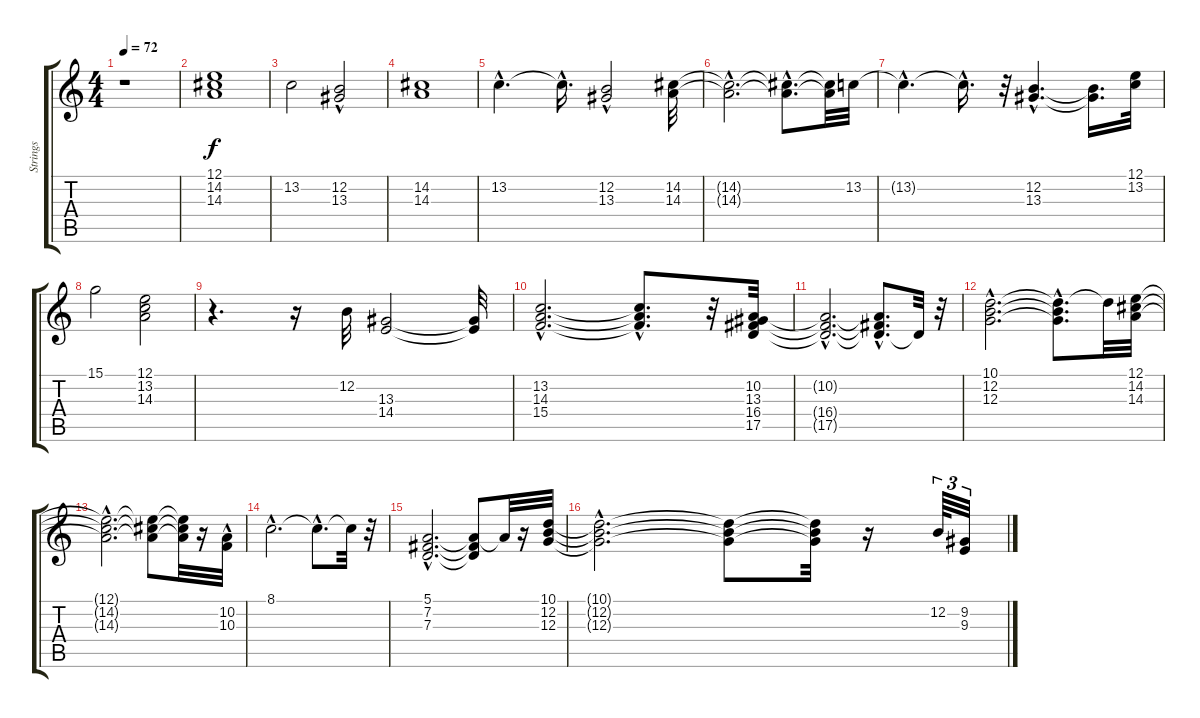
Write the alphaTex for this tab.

\track ("Strings" "Strings") {instrument synthstrings1}
\staff {score tabs}
\tuning (E4 B3 G3 D3 A2 E2) {hide}
\ts (4 4)
\tempo 72
\clef g2
\ks c
r.1{dy f} |
(12.1 14.2 14.3).1 |
13.2.2 (12.2 13.3{hac}).2{volume 12} |
(14.2 14.3).1 |
13.2{hac}.4{d} 13.2{hac t}.16{d} (12.2 13.3{hac}).2 (14.2 14.3).32 |
(14.2{hac t} 14.3{hac t}).2{d} (14.2{hac t} 14.3{hac t}).8{d} (14.2{t} 14.3{t}).32 13.2.32 |
13.2{hac t}.4{d} 13.2{hac t}.16{d} r.32 (12.2{hac} 13.3{hac}).4{d} (12.2{t} 13.3{t}).16{d} (12.1 13.2).32 |
15.1.2 (12.1 13.2 14.3).2 |
r.4{d} r.16 12.2.32 (13.3 14.4).2 (13.3{t} 14.4{t}).32 |
(13.2{hac} 14.3{hac} 15.4{hac}).2{d} (13.2{hac t} 14.3{hac t} 15.4{hac t}).8{d} r.32 (10.2 13.3 16.4 17.5).32 |
(10.2{hac t} 16.4{hac t} 17.5{hac t}).2{d} (10.2{t} 16.4{t} 17.5{hac t}).8{d} 17.5{t}.32 r.32 |
(10.1{hac} 12.2{hac} 12.3{hac}).2{d} (10.1{hac t} 12.2{hac t} 12.3{hac t}).8{d} 10.1{t}.32 (12.1 14.2 14.3).32 |
(12.1{hac t} 14.2{hac t} 14.3{hac t}).2{d} (12.1{t} 14.2{t} 14.3{t}).8 (12.1{t} 14.2{t} 14.3{t}).32 r.16 (10.2{hac} 10.3{hac}).32 |
8.1{hac}.2{d} 8.1{hac t}.8{d} 8.1{t}.32 r.32 |
(5.1{hac} 7.2{hac} 7.3{hac}).2{d} (5.1{t} 7.2{t} 7.3{t}).8 5.1{t}.32 r.16 (10.1 12.2 12.3).32 |
(10.1{hac t} 12.2{hac t} 12.3{hac t}).2{d} (10.1{t} 12.2{t} 12.3{t}).8 (10.1{t} 12.2{t} 12.3{t}).32 r.16 12.2.64{tu (3 2)} (9.2 9.3).32{tu (3 2)}
